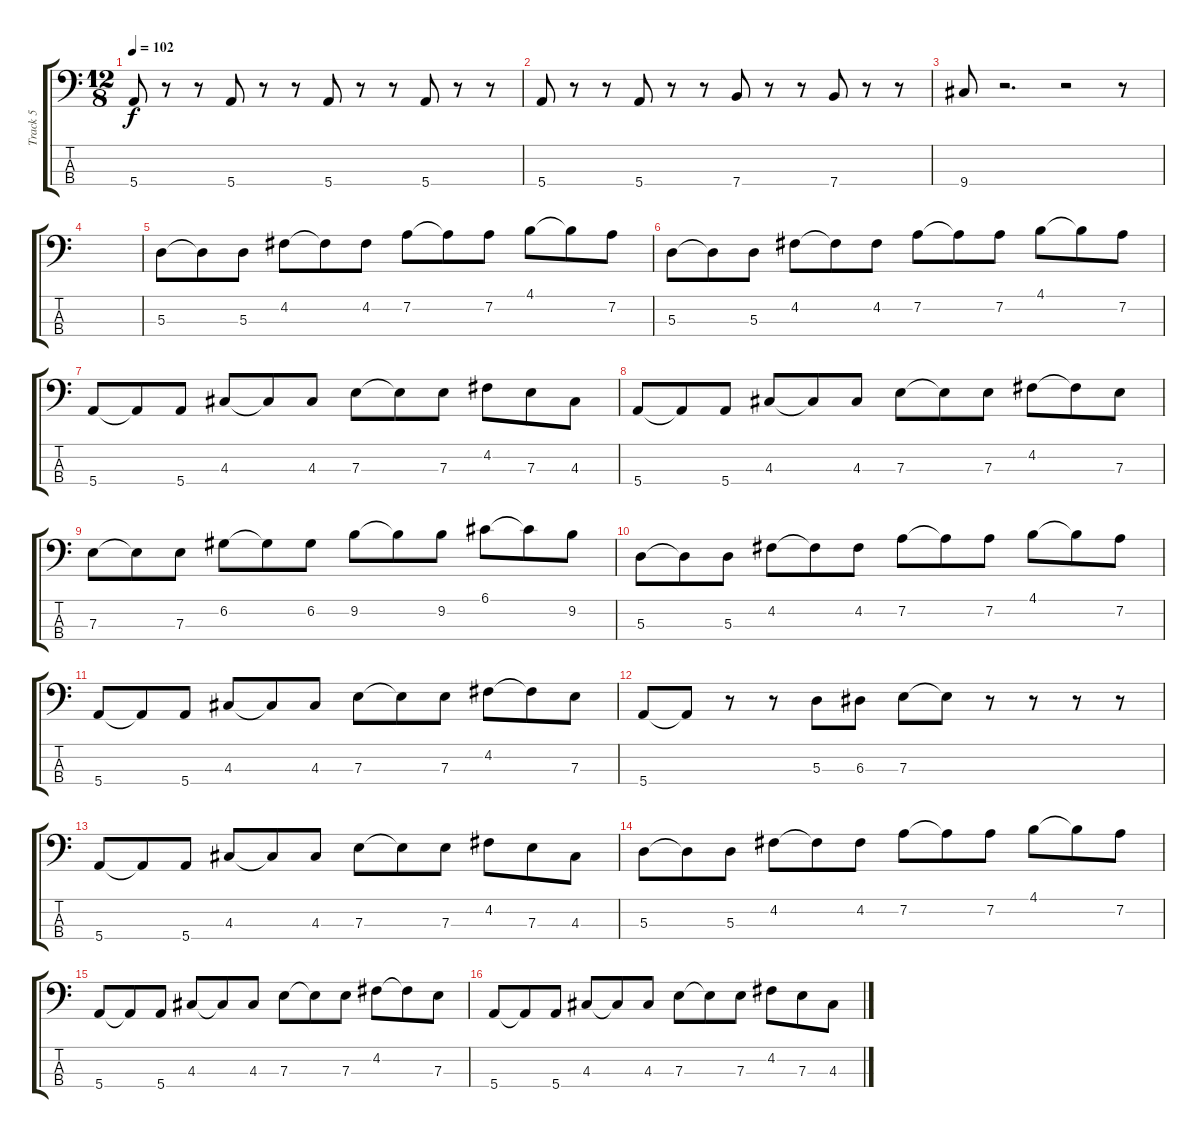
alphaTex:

\track ("Track 5" "Track 5") {instrument electricbassfinger}
\staff {score tabs}
\tuning (G2 D2 A1 E1) {hide}
\ts (12 8)
\tempo 102
\clef f4
\ks c
5.4.8{dy f instrument electricbassfinger} r.8 r.8 5.4.8 r.8 r.8 5.4.8 r.8 r.8 5.4.8 r.8 r.8 |
5.4.8 r.8 r.8 5.4.8 r.8 r.8 7.4.8 r.8 r.8 7.4.8 r.8 r.8 |
9.4.8 r.2{d} r.2 r.8 |
|
5.3.8 5.3{t}.8 5.3.8 4.2.8 4.2{t}.8 4.2.8 7.2.8 7.2{t}.8 7.2.8 4.1.8 4.1{t}.8 7.2.8 |
5.3.8 5.3{t}.8 5.3.8 4.2.8 4.2{t}.8 4.2.8 7.2.8 7.2{t}.8 7.2.8 4.1.8 4.1{t}.8 7.2.8 |
5.4.8 5.4{t}.8 5.4.8 4.3.8 4.3{t}.8 4.3.8 7.3.8 7.3{t}.8 7.3.8 4.2.8 7.3.8 4.3.8 |
5.4.8 5.4{t}.8 5.4.8 4.3.8 4.3{t}.8 4.3.8 7.3.8 7.3{t}.8 7.3.8 4.2.8 4.2{t}.8 7.3.8 |
7.3.8 7.3{t}.8 7.3.8 6.2.8 6.2{t}.8 6.2.8 9.2.8 9.2{t}.8 9.2.8 6.1.8 6.1{t}.8 9.2.8 |
5.3.8 5.3{t}.8 5.3.8 4.2.8 4.2{t}.8 4.2.8 7.2.8 7.2{t}.8 7.2.8 4.1.8 4.1{t}.8 7.2.8 |
5.4.8 5.4{t}.8 5.4.8 4.3.8 4.3{t}.8 4.3.8 7.3.8 7.3{t}.8 7.3.8 4.2.8 4.2{t}.8 7.3.8 |
5.4.8 5.4{t}.8 r.8 r.8 5.3.8 6.3.8 7.3.8 7.3{t}.8 r.8 r.8 r.8 r.8 |
5.4.8 5.4{t}.8 5.4.8 4.3.8 4.3{t}.8 4.3.8 7.3.8 7.3{t}.8 7.3.8 4.2.8 7.3.8 4.3.8 |
5.3.8 5.3{t}.8 5.3.8 4.2.8 4.2{t}.8 4.2.8 7.2.8 7.2{t}.8 7.2.8 4.1.8 4.1{t}.8 7.2.8 |
5.4.8 5.4{t}.8 5.4.8 4.3.8 4.3{t}.8 4.3.8 7.3.8 7.3{t}.8 7.3.8 4.2.8 4.2{t}.8 7.3.8 |
5.4.8 5.4{t}.8 5.4.8 4.3.8 4.3{t}.8 4.3.8 7.3.8 7.3{t}.8 7.3.8 4.2.8 7.3.8 4.3.8
